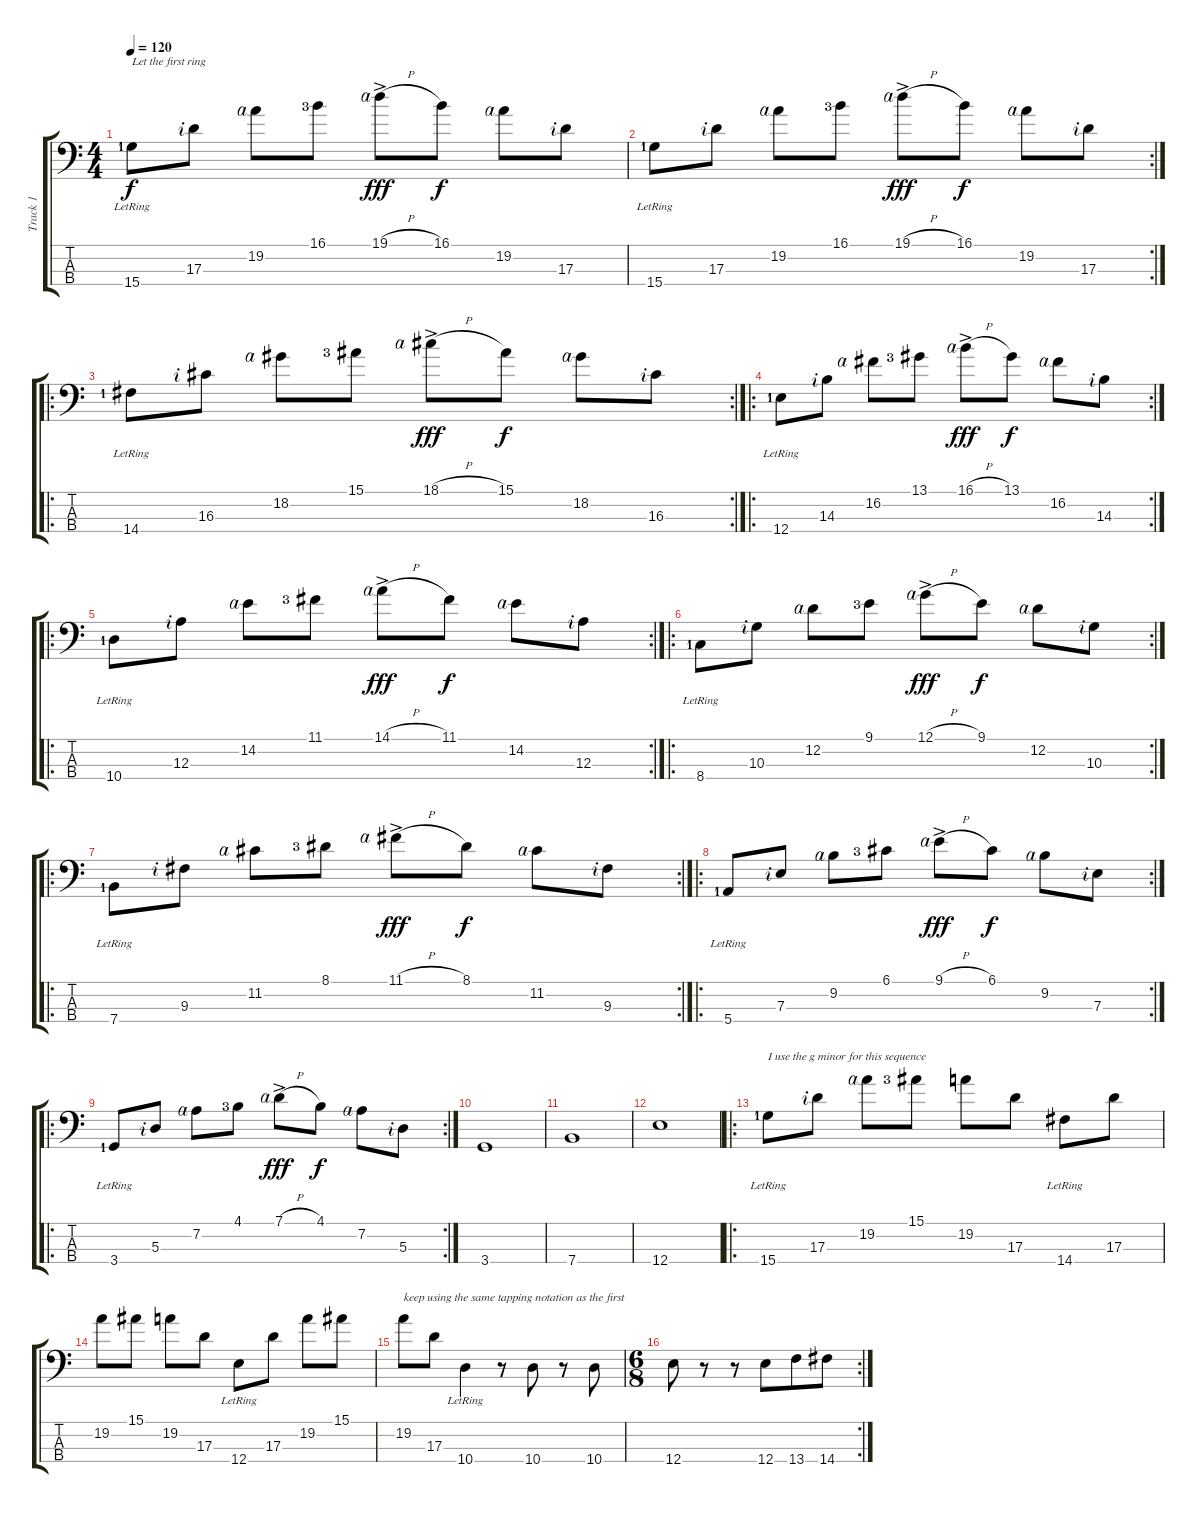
\track ("Track 1" "Track 1") {instrument electricbassfinger}
\staff {score tabs}
\tuning (G2 D2 A1 E1) {hide}
\ts (4 4)
\tempo 120
\clef f4
\ks c
15.4{lr lf 2}.8{txt "Let the first ring" dy f instrument electricbassfinger} 17.3{rf 2}.8 19.2{rf 4}.8 16.1{lf 4}.8 19.1{h ac rf 4}.8{dy fff} 16.1.8{dy f} 19.2{rf 4}.8 17.3{rf 2}.8 |
\rc 2
15.4{lr lf 2}.8 17.3{rf 2}.8 19.2{rf 4}.8 16.1{lf 4}.8 19.1{h ac rf 4}.8{dy fff} 16.1.8{dy f} 19.2{rf 4}.8 17.3{rf 2}.8 |
\ro
\rc 2
14.4{lr lf 2}.8 16.3{rf 2}.8 18.2{rf 4}.8 15.1{lf 4}.8 18.1{h ac rf 4}.8{dy fff} 15.1.8{dy f} 18.2{rf 4}.8 16.3{rf 2}.8 |
\ro
\rc 2
12.4{lr lf 2}.8 14.3{rf 2}.8 16.2{rf 4}.8 13.1{lf 4}.8 16.1{h ac rf 4}.8{dy fff} 13.1.8{dy f} 16.2{rf 4}.8 14.3{rf 2}.8 |
\ro
\rc 2
10.4{lr lf 2}.8 12.3{rf 2}.8 14.2{rf 4}.8 11.1{lf 4}.8 14.1{h ac rf 4}.8{dy fff} 11.1.8{dy f} 14.2{rf 4}.8 12.3{rf 2}.8 |
\ro
\rc 2
8.4{lr lf 2}.8 10.3{rf 2}.8 12.2{rf 4}.8 9.1{lf 4}.8 12.1{h ac rf 4}.8{dy fff} 9.1.8{dy f} 12.2{rf 4}.8 10.3{rf 2}.8 |
\ro
\rc 2
7.4{lr lf 2}.8 9.3{rf 2}.8 11.2{rf 4}.8 8.1{lf 4}.8 11.1{h ac rf 4}.8{dy fff} 8.1.8{dy f} 11.2{rf 4}.8 9.3{rf 2}.8 |
\ro
\rc 2
5.4{lr lf 2}.8 7.3{rf 2}.8 9.2{rf 4}.8 6.1{lf 4}.8 9.1{h ac rf 4}.8{dy fff} 6.1.8{dy f} 9.2{rf 4}.8 7.3{rf 2}.8 |
\ro
\rc 2
3.4{lr lf 2}.8 5.3{rf 2}.8 7.2{rf 4}.8 4.1{lf 4}.8 7.1{h ac rf 4}.8{dy fff} 4.1.8{dy f} 7.2{rf 4}.8 5.3{rf 2}.8 |
3.4.1 |
7.4.1 |
12.4.1 |
\ro
15.4{lr lf 2}.8{txt "I use the g minor for this sequence"} 17.3{rf 2}.8 19.2{rf 4}.8 15.1{lf 4}.8 19.2.8 17.3.8 14.4{lr}.8 17.3.8 |
19.2.8 15.1.8 19.2.8 17.3.8 12.4{lr}.8 17.3.8 19.2.8 15.1.8 |
19.2.8{txt "keep using the same tapping notation as the first"} 17.3.8 10.4{lr}.4 r.8 10.4.8 r.8 10.4.8 |
\rc 2
\ts (6 8)
12.4.8 r.8 r.8 12.4.8 13.4.8 14.4.8
